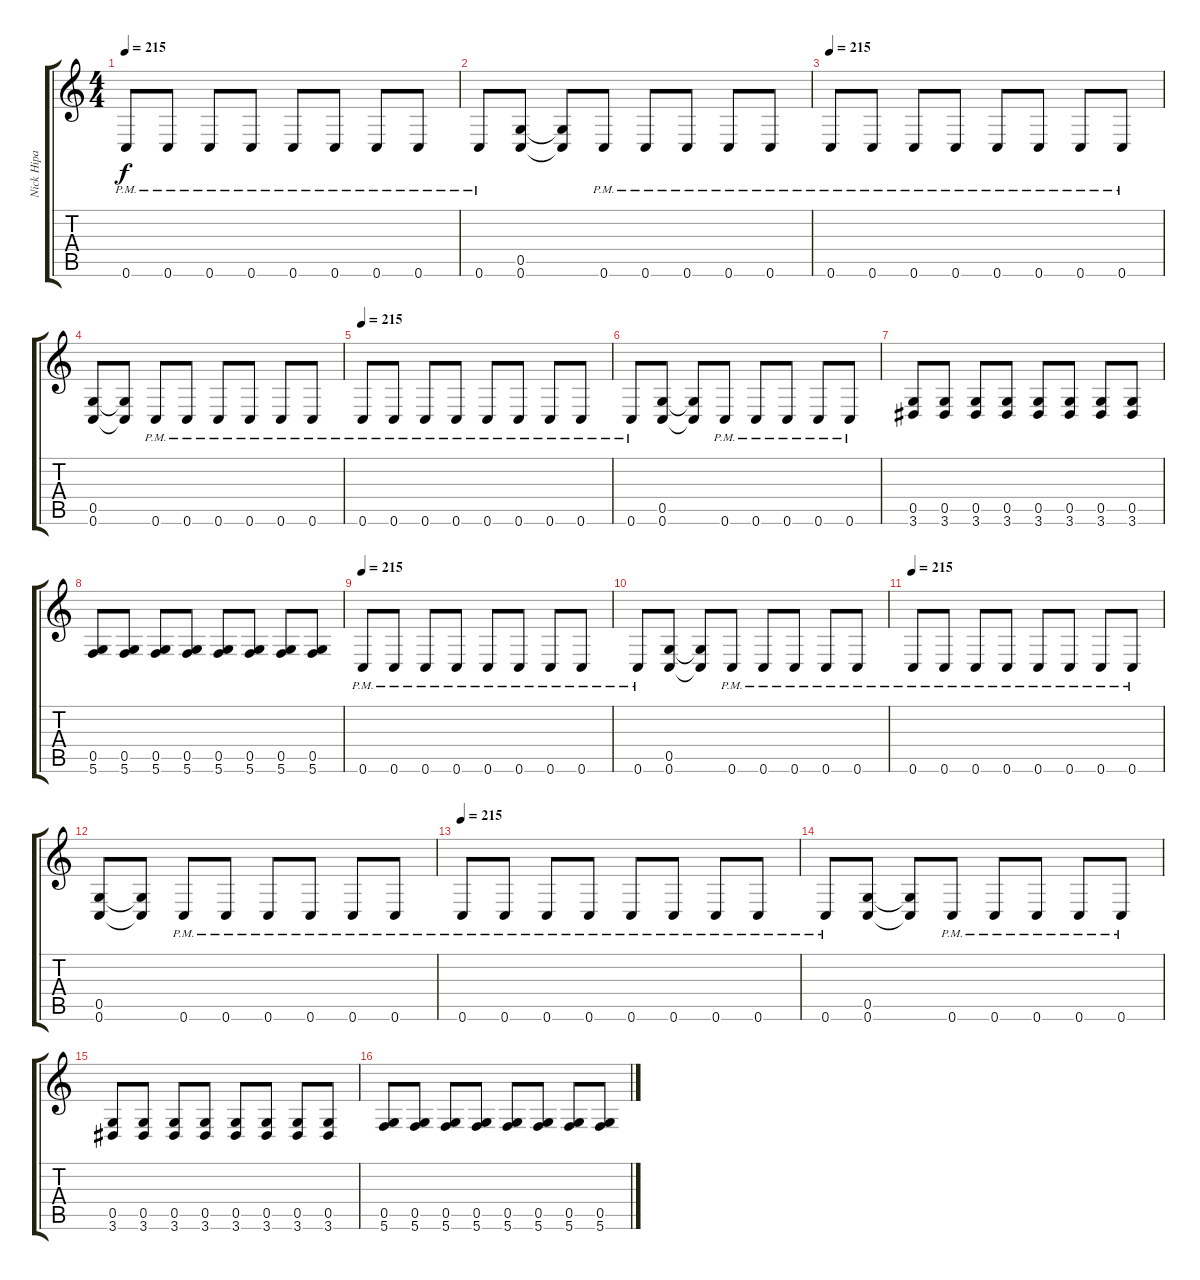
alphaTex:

\track ("Nick Hipa" "Nick Hipa") {instrument overdrivenguitar}
\staff {score tabs}
\tuning (D4 A3 F3 C3 G2 C2) {hide}
\ts (4 4)
\tempo 215
\clef g2
\ks c
0.6{pm}.8{dy f} 0.6{pm}.8 0.6{pm}.8 0.6{pm}.8 0.6{pm}.8 0.6{pm}.8 0.6{pm}.8 0.6{pm}.8 |
0.6{pm}.8 (0.5 0.6).8 (0.5{t} 0.6{t}).8 0.6{pm}.8 0.6{pm}.8 0.6{pm}.8 0.6{pm}.8 0.6{pm}.8 |
\tempo 215
0.6{pm}.8 0.6{pm}.8 0.6{pm}.8 0.6{pm}.8 0.6{pm}.8 0.6{pm}.8 0.6{pm}.8 0.6{pm}.8 |
(0.5 0.6).8 (0.5{t} 0.6{t}).8 0.6{pm}.8 0.6{pm}.8 0.6{pm}.8 0.6{pm}.8 0.6{pm}.8 0.6{pm}.8 |
\tempo 215
0.6{pm}.8 0.6{pm}.8 0.6{pm}.8 0.6{pm}.8 0.6{pm}.8 0.6{pm}.8 0.6{pm}.8 0.6{pm}.8 |
0.6{pm}.8 (0.5 0.6).8 (0.5{t} 0.6{t}).8 0.6{pm}.8 0.6{pm}.8 0.6{pm}.8 0.6{pm}.8 0.6{pm}.8 |
(0.5 3.6).8 (0.5 3.6).8 (0.5 3.6).8 (0.5 3.6).8 (0.5 3.6).8 (0.5 3.6).8 (0.5 3.6).8 (0.5 3.6).8 |
(0.5 5.6).8 (0.5 5.6).8 (0.5 5.6).8 (0.5 5.6).8 (0.5 5.6).8 (0.5 5.6).8 (0.5 5.6).8 (0.5 5.6).8 |
\tempo 215
0.6{pm}.8 0.6{pm}.8 0.6{pm}.8 0.6{pm}.8 0.6{pm}.8 0.6{pm}.8 0.6{pm}.8 0.6{pm}.8 |
0.6{pm}.8 (0.5 0.6).8 (0.5{t} 0.6{t}).8 0.6{pm}.8 0.6{pm}.8 0.6{pm}.8 0.6{pm}.8 0.6{pm}.8 |
\tempo 215
0.6{pm}.8 0.6{pm}.8 0.6{pm}.8 0.6{pm}.8 0.6{pm}.8 0.6{pm}.8 0.6{pm}.8 0.6{pm}.8 |
(0.5 0.6).8 (0.5{t} 0.6{t}).8 0.6{pm}.8 0.6{pm}.8 0.6{pm}.8 0.6{pm}.8 0.6{pm}.8 0.6{pm}.8 |
\tempo 215
0.6{pm}.8 0.6{pm}.8 0.6{pm}.8 0.6{pm}.8 0.6{pm}.8 0.6{pm}.8 0.6{pm}.8 0.6{pm}.8 |
0.6{pm}.8 (0.5 0.6).8 (0.5{t} 0.6{t}).8 0.6{pm}.8 0.6{pm}.8 0.6{pm}.8 0.6{pm}.8 0.6{pm}.8 |
(0.5 3.6).8 (0.5 3.6).8 (0.5 3.6).8 (0.5 3.6).8 (0.5 3.6).8 (0.5 3.6).8 (0.5 3.6).8 (0.5 3.6).8 |
(0.5 5.6).8 (0.5 5.6).8 (0.5 5.6).8 (0.5 5.6).8 (0.5 5.6).8 (0.5 5.6).8 (0.5 5.6).8 (0.5 5.6).8
